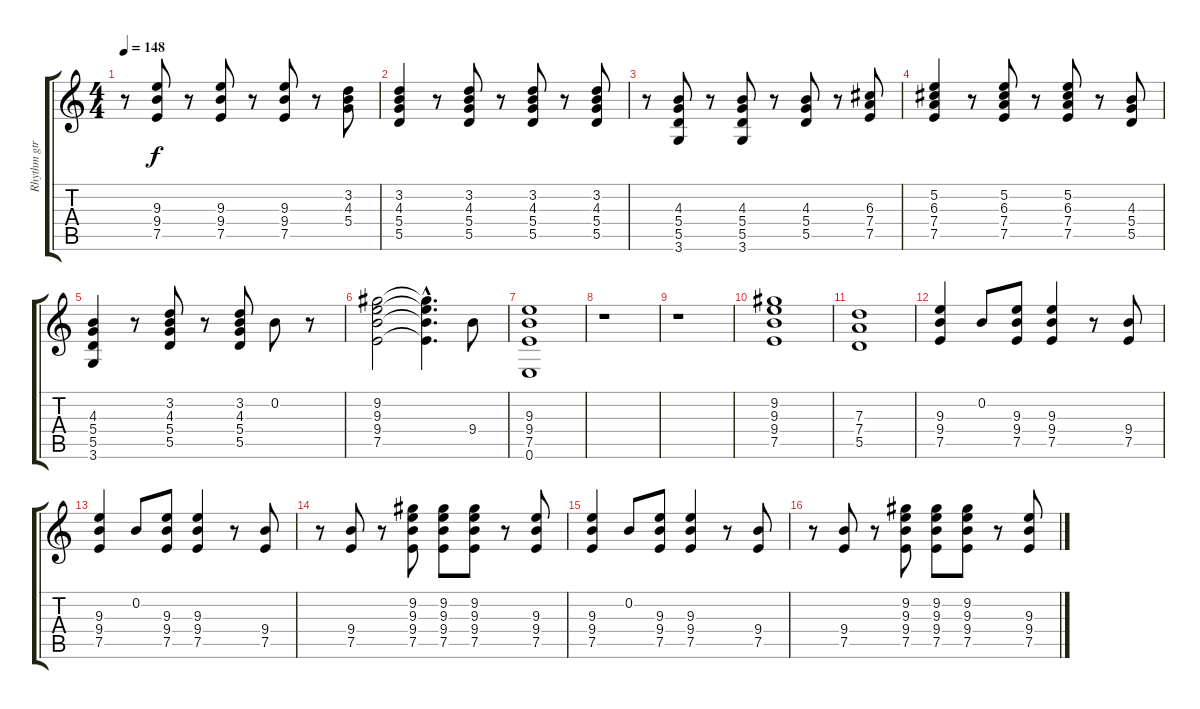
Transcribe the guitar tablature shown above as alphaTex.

\track ("Rhythm gtr" "Rhythm gtr") {instrument distortionguitar}
\staff {score tabs}
\tuning (E4 B3 G3 D3 A2 E2) {hide}
\ts (4 4)
\tempo 148
\clef g2
\ks c
r.8{dy f} (9.3 9.4 7.5).8 r.8 (9.3 9.4 7.5).8 r.8 (9.3 9.4 7.5).8 r.8 (3.2 4.3 5.4).8 |
(3.2 4.3 5.4 5.5).4 r.8 (3.2 4.3 5.4 5.5).8 r.8 (3.2 4.3 5.4 5.5).8 r.8 (3.2 4.3 5.4 5.5).8 |
r.8 (4.3 5.4 5.5 3.6).8 r.8 (4.3 5.4 5.5 3.6).8 r.8 (4.3 5.4 5.5).8 r.8 (6.3 7.4 7.5).8 |
(5.2 6.3 7.4 7.5).4 r.8 (5.2 6.3 7.4 7.5).8 r.8 (5.2 6.3 7.4 7.5).8 r.8 (4.3 5.4 5.5).8 |
(4.3 5.4 5.5 3.6).4 r.8 (3.2 4.3 5.4 5.5).8 r.8 (3.2 4.3 5.4 5.5).8 0.2.8 r.8 |
(9.2 9.3 9.4 7.5).2 (9.2{hac t} 9.3{hac t} 9.4{hac t} 7.5{hac t}).4{d} 9.4.8 |
(9.3 9.4 7.5 0.6).1 |
r.1 |
r.1 |
(9.2 9.3 9.4 7.5).1 |
(7.3 7.4 5.5).1 |
(9.3 9.4 7.5).4 0.2.8 (9.3 9.4 7.5).8 (9.3 9.4 7.5).4 r.8 (9.4 7.5).8 |
(9.3 9.4 7.5).4 0.2.8 (9.3 9.4 7.5).8 (9.3 9.4 7.5).4 r.8 (9.4 7.5).8 |
r.8 (9.4 7.5).8 r.8 (9.2 9.3 9.4 7.5).8 (9.2 9.3 9.4 7.5).8 (9.2 9.3 9.4 7.5).8 r.8 (9.3 9.4 7.5).8 |
(9.3 9.4 7.5).4 0.2.8 (9.3 9.4 7.5).8 (9.3 9.4 7.5).4 r.8 (9.4 7.5).8 |
r.8 (9.4 7.5).8 r.8 (9.2 9.3 9.4 7.5).8 (9.2 9.3 9.4 7.5).8 (9.2 9.3 9.4 7.5).8 r.8 (9.3 9.4 7.5).8
